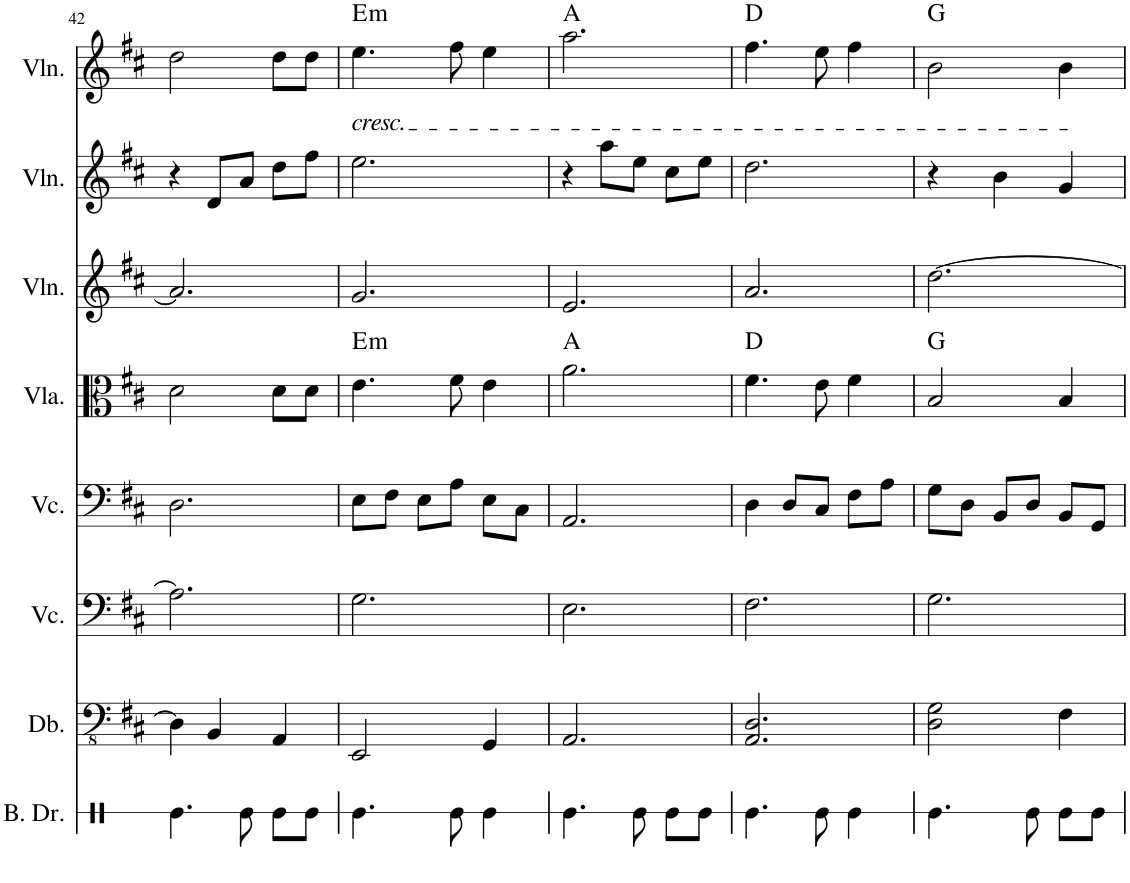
**kern	**kern	**kern	**kern	**kern	**harte	**kern	**kern	**kern	**harte
*part8	*part7	*part6	*part5	*part4	*part4	*part3	*part2	*part1	*part1
*staff8	*staff7	*staff6	*staff5	*staff4	*	*staff3	*staff2	*staff1	*
*I"Bass Drum	*I"Double Bass	*I"Violoncello	*I"Violoncello	*I"Viola	*	*I"Violin	*I"Violin	*I"Violin	*
*I'B. Dr.	*I'Db.	*I'Vc.	*I'Vc.	*I'Vla.	*	*I'Vln.	*I'Vln.	*I'Vln.	*
!!LO:PB:g=z
*clefX	*clefFv4	*clefF4	*clefF4	*clefC3	*	*clefG2	*clefG2	*clefG2	*
*	*Trd7c12	*	*	*	*	*	*	*	*
*k[]	*k[f#c#]	*k[f#c#]	*k[f#c#]	*k[f#c#]	*	*k[f#c#]	*k[f#c#]	*k[f#c#]	*
*M3/4	*M3/4	*M3/4	*M3/4	*M3/4	*	*M3/4	*M3/4	*M3/4	*
=42	=42	=42	=42	=42	=42	=42	=42	=42	=42
4.Re\	4DD\]	2.A\]	2.D\	2d\	.	2.a/]	4r	2dd\	.
.	4BBB/	.	.	.	.	.	8d/L	.	.
8Re\	.	.	.	.	.	.	8a/J	.	.
8Re\L	4AAA/	.	.	8d\L	.	.	8dd\L	8dd\L	.
8Re\J	.	.	.	8d\J	.	.	8ff#\J	8dd\J	.
=43	=43	=43	=43	=43	=43	=43	=43	=43	=43
!	!	!	!	!	!LO:H:kt=m	!	!	!LO:TX:b:i:t=cresc.	!LO:H:kt=m
4.Re\	2EEE/	2.G\	8E\L	4.e\	E:min	2.g/	2.ee\	4.ee\	E:min
.	.	.	8F#\J	.	.	.	.	.	.
.	.	.	8E\L	.	.	.	.	.	.
8Re\	.	.	8A\J	8f#\	.	.	.	8ff#\	.
4Re\	4GGG/	.	8E\L	4e\	.	.	.	4ee\	.
.	.	.	8C#\J	.	.	.	.	.	.
=44	=44	=44	=44	=44	=44	=44	=44	=44	=44
4.Re\	2.AAA/	2.E\	2.AA/	2.a\	A:maj	2.e/	4r	2.aa\	A:maj
.	.	.	.	.	.	.	8aa\L	.	.
8Re\	.	.	.	.	.	.	8ee\J	.	.
8Re\L	.	.	.	.	.	.	8cc#\L	.	.
8Re\J	.	.	.	.	.	.	8ee\J	.	.
=45	=45	=45	=45	=45	=45	=45	=45	=45	=45
4.Re\	2.AAA/ 2.DD/	2.F#\	4D\	4.f#\	D:maj	2.a/	2.dd\	4.ff#\	D:maj
.	.	.	8D/L	.	.	.	.	.	.
8Re\	.	.	8C#/J	8e\	.	.	.	8ee\	.
4Re\	.	.	8F#\L	4f#\	.	.	.	4ff#\	.
.	.	.	8A\J	.	.	.	.	.	.
=46	=46	=46	=46	=46	=46	=46	=46	=46	=46
4.Re\	2DD\ 2GG\	2.G\	8G\L	2B/	G:maj	[2.dd\	4r	2b\	G:maj
.	.	.	8D\J	.	.	.	.	.	.
.	.	.	8BB/L	.	.	.	4b\	.	.
8Re\	.	.	8D/J	.	.	.	.	.	.
8Re\L	4FF#\	.	8BB/L	4B/	.	.	4g/	4b\	.
8Re\J	.	.	8GG/J	.	.	.	.	.	.
=	=	=	=	=	=	=	=	=	=
*-	*-	*-	*-	*-	*-	*-	*-	*-	*-
